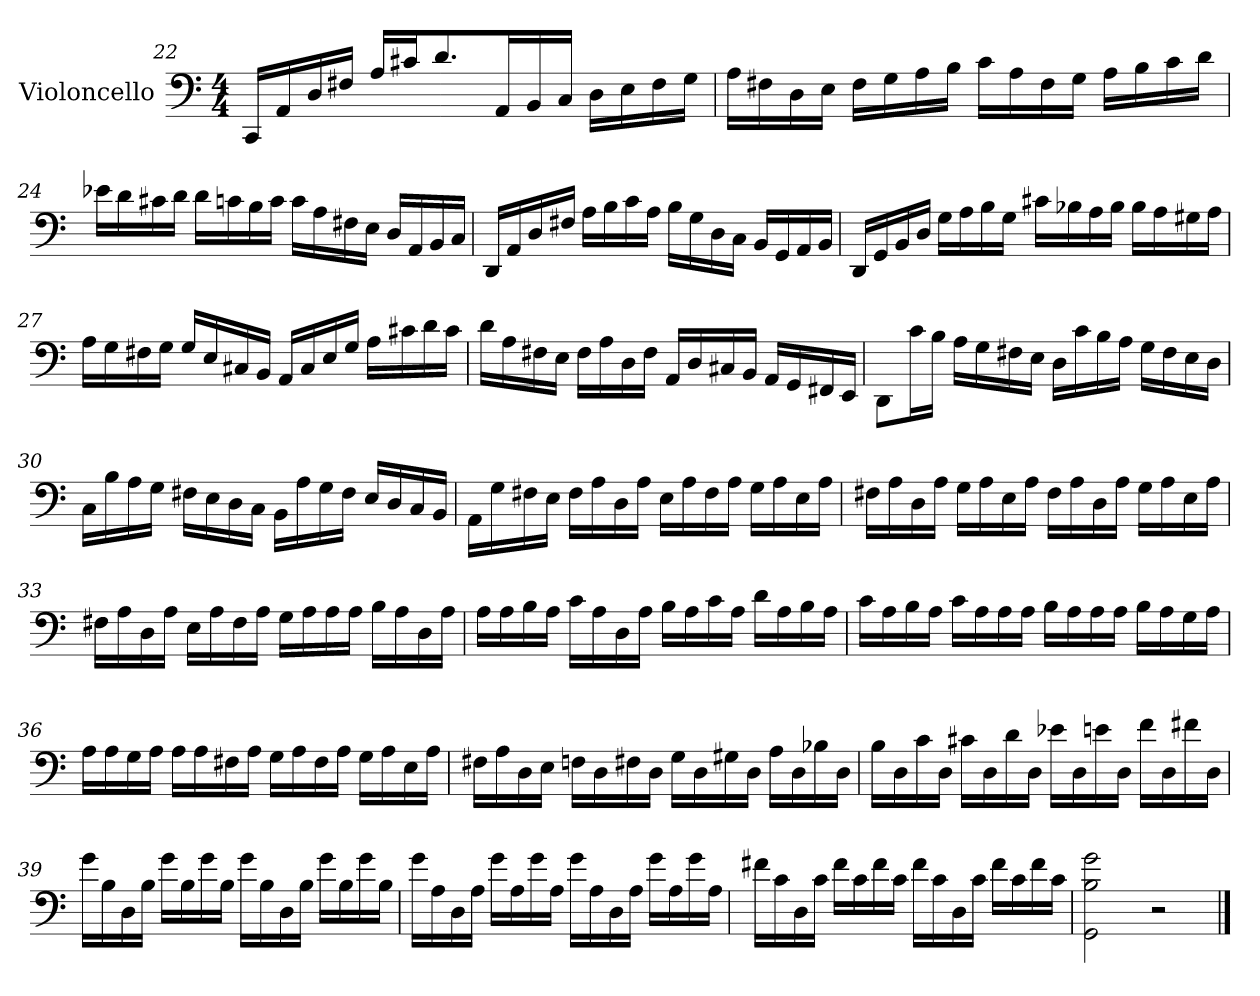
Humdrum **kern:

**kern
*part1
*staff1
*I"Violoncello
*I'Vlc.
*clefF4
*k[]
*C:
*M4/4
=22
16CC/LL
16AA/
16D/
16F#X/JJ
16A/LL
16c#X/J
8.d/
16AA/L
16BB/
16C/JJ
16D\LL
16E\
16F#\
16G\JJ
!!LO:LB:g=z
=23
16A\LL
16F#X\
16D\
16E\JJ
16F#\LL
16G\
16A\
16B\JJ
16c\LL
16A\
16F#\
16G\JJ
16A\LL
16B\
16c\
16d\JJ
=24
16e-X\LL
16d\
16c#X\
16d\JJ
16d\LL
16cn\
16B\
16c\JJ
16c\LL
16A\
16F#X\
16E\JJ
16D/LL
16AA/
16BB/
16C/JJ
!!LO:LB:g=z
=25
16DD/LL
16AA/
16D/
16F#X/JJ
16A\LL
16B\
16c\
16A\JJ
16B\LL
16G\
16D\
16C\JJ
16BB/LL
16GG/
16AA/
16BB/JJ
=26
16DD/LL
16GG/
16BB/
16D/JJ
16G\LL
16A\
16B\
16G\JJ
16c#X\LL
16B-X\
16A\
16B-\JJ
16B-\LL
16A\
16G#X\
16A\JJ
!!LO:LB:g=z
=27
16A\LL
16G\
16F#X\
16G\JJ
16G/LL
16E/
16C#X/
16BB/JJ
16AA/LL
16C#/
16E/
16G/JJ
16A\LL
16c#X\
16d\
16c#\JJ
=28
16d\LL
16A\
16F#X\
16E\JJ
16F#\LL
16A\
16D\
16F#\JJ
16AA/LL
16D/
16C#X/
16BB/JJ
16AA/LL
16GG/
16FF#X/
16EE/JJ
!!LO:LB:g=z
=29
8DD\L
16c\L
16B\JJ
16A\LL
16G\
16F#X\
16E\JJ
16D\LL
16c\
16B\
16A\JJ
16G\LL
16F#\
16E\
16D\JJ
=30
16C\LL
16B\
16A\
16G\JJ
16F#X\LL
16E\
16D\
16C\JJ
16BB\LL
16A\
16G\
16F#\JJ
16E/LL
16D/
16C/
16BB/JJ
!!LO:LB:g=z
=31
16AA\LL
16G\
16F#X\
16E\JJ
16F#\LL
16A\
16D\
16A\JJ
16E\LL
16A\
16F#\
16A\JJ
16G\LL
16A\
16E\
16A\JJ
=32
16F#X\LL
16A\
16D\
16A\JJ
16G\LL
16A\
16E\
16A\JJ
16F#\LL
16A\
16D\
16A\JJ
16G\LL
16A\
16E\
16A\JJ
!!LO:LB:g=z
=33
16F#X\LL
16A\
16D\
16A\JJ
16E\LL
16A\
16F#\
16A\JJ
16G\LL
16A\
16A\
16A\JJ
16B\LL
16A\
16D\
16A\JJ
=34
16A\LL
16A\
16B\
16A\JJ
16c\LL
16A\
16D\
16A\JJ
16B\LL
16A\
16c\
16A\JJ
16d\LL
16A\
16B\
16A\JJ
!!LO:LB:g=z
=35
16c\LL
16A\
16B\
16A\JJ
16c\LL
16A\
16A\
16A\JJ
16B\LL
16A\
16A\
16A\JJ
16B\LL
16A\
16G\
16A\JJ
=36
16A\LL
16A\
16G\
16A\JJ
16A\LL
16A\
16F#X\
16A\JJ
16G\LL
16A\
16F#\
16A\JJ
16G\LL
16A\
16E\
16A\JJ
!!LO:LB:g=z
=37
16F#X\LL
16A\
16D\
16E\JJ
16Fn\LL
16D\
16F#X\
16D\JJ
16G\LL
16D\
16G#X\
16D\JJ
16A\LL
16D\
16B-X\
16D\JJ
=38
16B\LL
16D\
16c\
16D\JJ
16c#X\LL
16D\
16d\
16D\JJ
16e-X\LL
16D\
16en\
16D\JJ
16f\LL
16D\
16f#X\
16D\JJ
!!LO:PB:g=z
=39
16g\LL
16B\
16D\
16B\JJ
16g\LL
16B\
16g\
16B\JJ
16g\LL
16B\
16D\
16B\JJ
16g\LL
16B\
16g\
16B\JJ
=40
16g\LL
16A\
16D\
16A\JJ
16g\LL
16A\
16g\
16A\JJ
16g\LL
16A\
16D\
16A\JJ
16g\LL
16A\
16g\
16A\JJ
!!LO:LB:g=z
=41
16f#X\LL
16c\
16D\
16c\JJ
16f#\LL
16c\
16f#\
16c\JJ
16f#\LL
16c\
16D\
16c\JJ
16f#\LL
16c\
16f#\
16c\JJ
=42
2GG\ 2B\ 2g\
2r
==
*-
